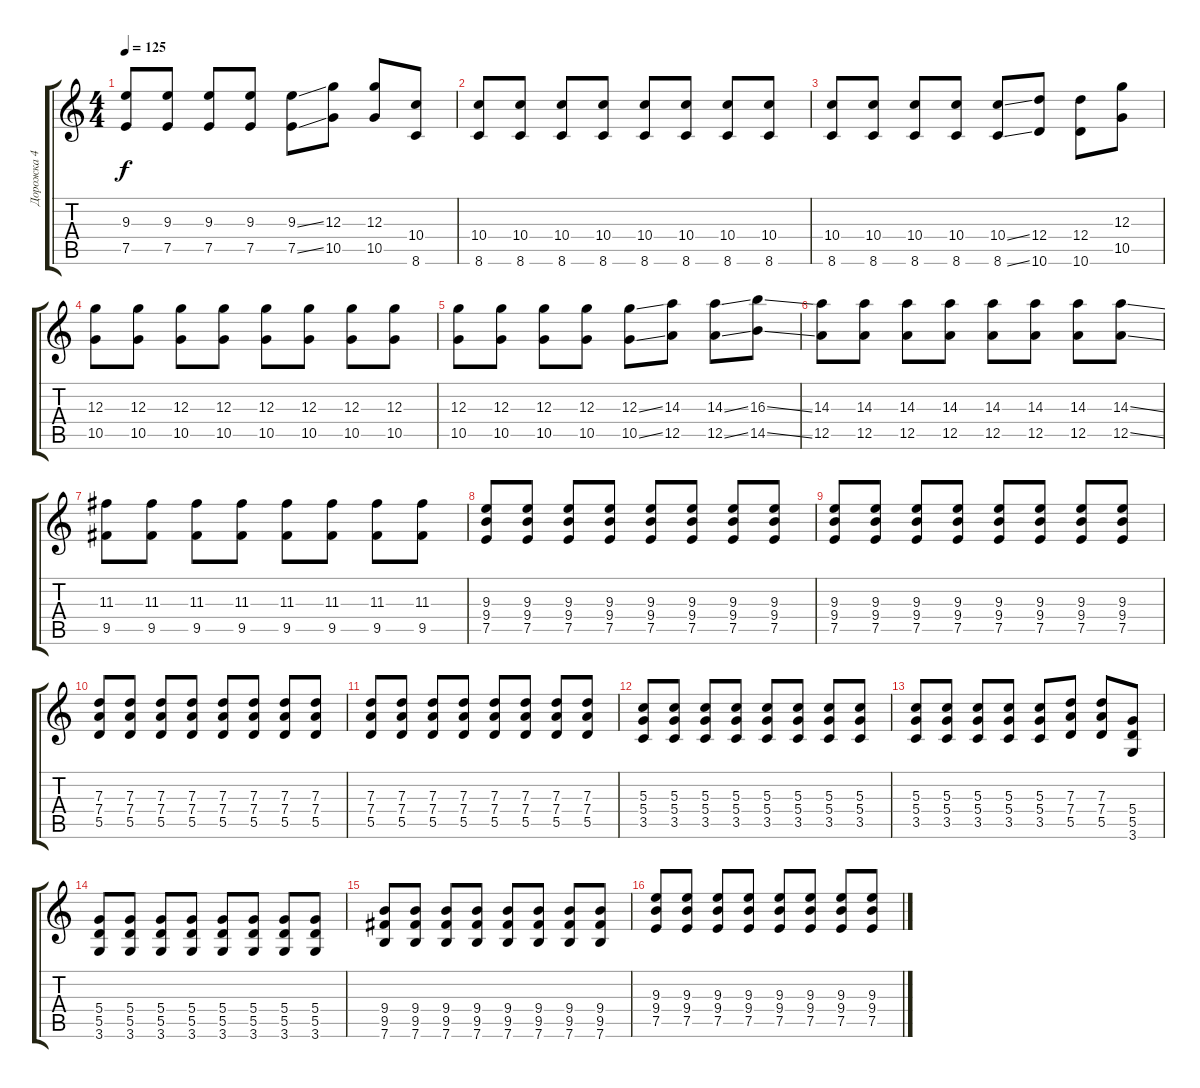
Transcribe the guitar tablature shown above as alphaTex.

\track ("Дорожка 4" "Дорожка 4") {instrument overdrivenguitar}
\staff {score tabs}
\tuning (E4 B3 G3 D3 A2 E2) {hide}
\ts (4 4)
\tempo 125
\clef g2
\ks c
(9.3 7.5).8{dy f} (9.3 7.5).8 (9.3 7.5).8 (9.3 7.5).8 (9.3{ss} 7.5{ss}).8 (12.3 10.5).8 (12.3 10.5).8 (10.4 8.6).8 |
(10.4 8.6).8 (10.4 8.6).8 (10.4 8.6).8 (10.4 8.6).8 (10.4 8.6).8 (10.4 8.6).8 (10.4 8.6).8 (10.4 8.6).8 |
(10.4 8.6).8 (10.4 8.6).8 (10.4 8.6).8 (10.4 8.6).8 (10.4{ss} 8.6{ss}).8 (12.4 10.6).8 (12.4 10.6).8 (12.3 10.5).8 |
(12.3 10.5).8 (12.3 10.5).8 (12.3 10.5).8 (12.3 10.5).8 (12.3 10.5).8 (12.3 10.5).8 (12.3 10.5).8 (12.3 10.5).8 |
(12.3 10.5).8 (12.3 10.5).8 (12.3 10.5).8 (12.3 10.5).8 (12.3{ss} 10.5{ss}).8 (14.3 12.5).8 (14.3{ss} 12.5{ss}).8 (16.3{ss} 14.5{ss}).8 |
(14.3 12.5).8 (14.3 12.5).8 (14.3 12.5).8 (14.3 12.5).8 (14.3 12.5).8 (14.3 12.5).8 (14.3 12.5).8 (14.3{ss} 12.5{ss}).8 |
(11.3 9.5).8 (11.3 9.5).8 (11.3 9.5).8 (11.3 9.5).8 (11.3 9.5).8 (11.3 9.5).8 (11.3 9.5).8 (11.3 9.5).8 |
(9.3 9.4 7.5).8 (9.3 9.4 7.5).8 (9.3 9.4 7.5).8 (9.3 9.4 7.5).8 (9.3 9.4 7.5).8 (9.3 9.4 7.5).8 (9.3 9.4 7.5).8 (9.3 9.4 7.5).8 |
(9.3 9.4 7.5).8 (9.3 9.4 7.5).8 (9.3 9.4 7.5).8 (9.3 9.4 7.5).8 (9.3 9.4 7.5).8 (9.3 9.4 7.5).8 (9.3 9.4 7.5).8 (9.3 9.4 7.5).8 |
(7.3 7.4 5.5).8 (7.3 7.4 5.5).8 (7.3 7.4 5.5).8 (7.3 7.4 5.5).8 (7.3 7.4 5.5).8 (7.3 7.4 5.5).8 (7.3 7.4 5.5).8 (7.3 7.4 5.5).8 |
(7.3 7.4 5.5).8 (7.3 7.4 5.5).8 (7.3 7.4 5.5).8 (7.3 7.4 5.5).8 (7.3 7.4 5.5).8 (7.3 7.4 5.5).8 (7.3 7.4 5.5).8 (7.3 7.4 5.5).8 |
(5.3 5.4 3.5).8 (5.3 5.4 3.5).8 (5.3 5.4 3.5).8 (5.3 5.4 3.5).8 (5.3 5.4 3.5).8 (5.3 5.4 3.5).8 (5.3 5.4 3.5).8 (5.3 5.4 3.5).8 |
(5.3 5.4 3.5).8 (5.3 5.4 3.5).8 (5.3 5.4 3.5).8 (5.3 5.4 3.5).8 (5.3 5.4 3.5).8 (7.3 7.4 5.5).8 (7.3 7.4 5.5).8 (5.4 5.5 3.6).8 |
(5.4 5.5 3.6).8 (5.4 5.5 3.6).8 (5.4 5.5 3.6).8 (5.4 5.5 3.6).8 (5.4 5.5 3.6).8 (5.4 5.5 3.6).8 (5.4 5.5 3.6).8 (5.4 5.5 3.6).8 |
(9.4 9.5 7.6).8 (9.4 9.5 7.6).8 (9.4 9.5 7.6).8 (9.4 9.5 7.6).8 (9.4 9.5 7.6).8 (9.4 9.5 7.6).8 (9.4 9.5 7.6).8 (9.4 9.5 7.6).8 |
(9.3 9.4 7.5).8 (9.3 9.4 7.5).8 (9.3 9.4 7.5).8 (9.3 9.4 7.5).8 (9.3 9.4 7.5).8 (9.3 9.4 7.5).8 (9.3 9.4 7.5).8 (9.3 9.4 7.5).8
